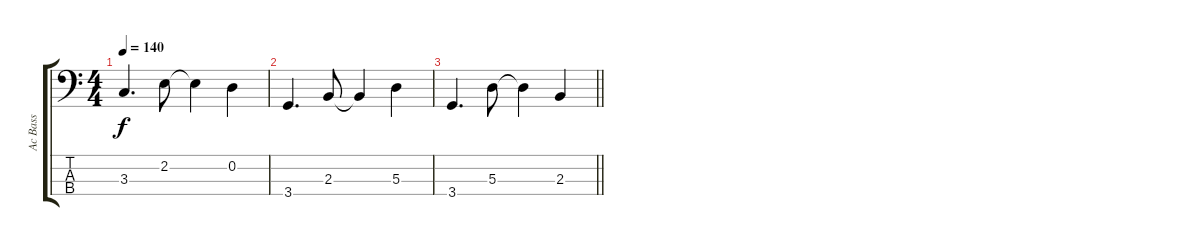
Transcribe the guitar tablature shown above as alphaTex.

\track ("Ac Bass" "Ac Bass") {instrument acousticbass}
\staff {score tabs}
\tuning (G2 D2 A1 E1) {hide}
\ts (4 4)
\tempo 140
\clef f4
\ks c
3.3.4{d dy f} 2.2.8 2.2{t}.4 0.2.4 |
3.4.4{d} 2.3.8 2.3{t}.4 5.3.4 |
\barLineRight lightlight
3.4.4{d} 5.3.8 5.3{t}.4 2.3.4
